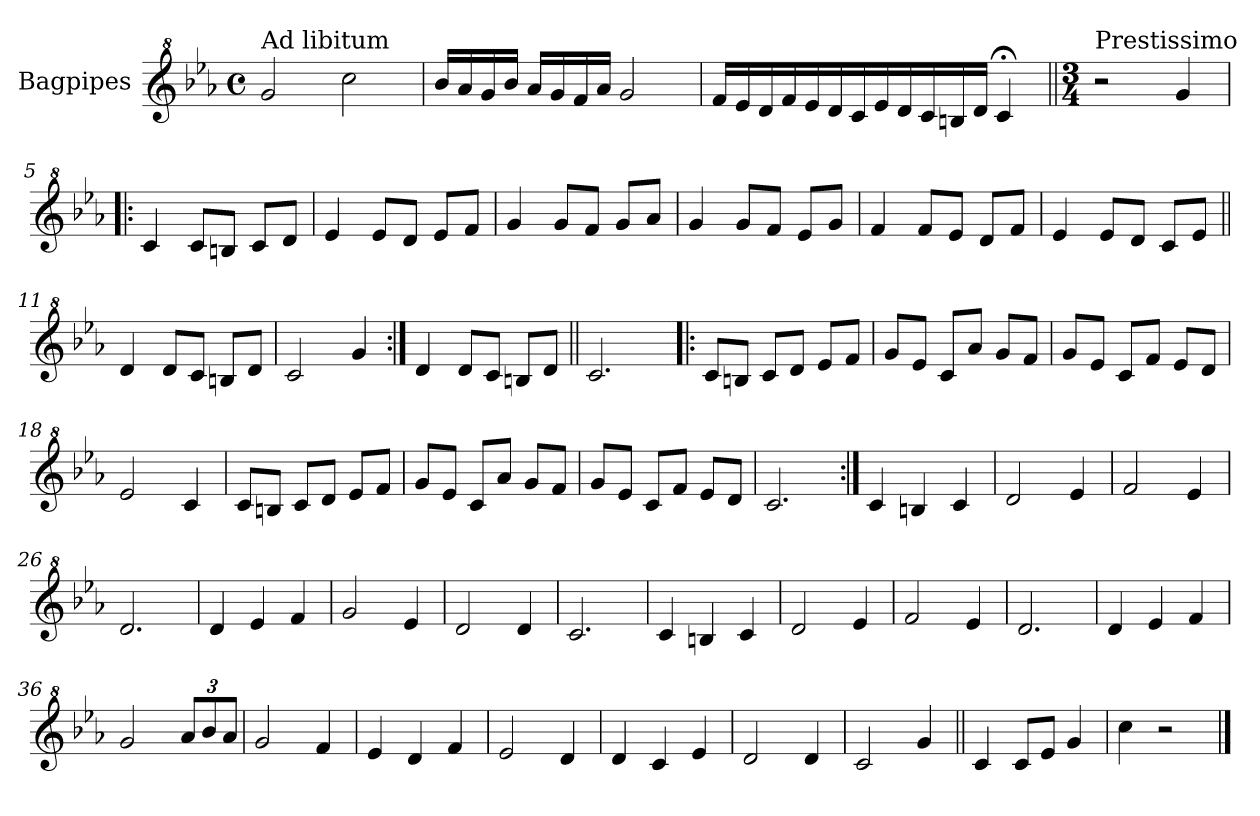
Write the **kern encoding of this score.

**kern
*part1
*staff1
*I"Bagpipes
*I'Bag
*clefG^2
*k[b-e-a-]
*E-:
*M4/4
*met(c)
=1
!LO:TX:a:t=Ad libitum
2gg/
2ccc\
=2
16bb-/LL
16aa-/
16gg/
16bb-/JJ
16aa-/LL
16gg/
16ff/
16aa-/JJ
2gg/
=3
16ff/LL
16ee-/
16dd/
16ff/
16ee-/
16dd/
16cc/
16ee-/
16dd/
16cc/
16bn/
16dd/JJ
4cc;</
=4||
*M3/4
!LO:TX:a:t=Prestissimo
2r
4gg/
=5!|:
4cc/
8cc/L
8bn/J
8cc/L
8dd/J
=6
4ee-/
8ee-/L
8dd/J
8ee-/L
8ff/J
!!LO:LB:g=z
=7
4gg/
8gg/L
8ff/J
8gg/L
8aa-/J
=8
4gg/
8gg/L
8ff/J
8ee-/L
8gg/J
=9
4ff/
8ff/L
8ee-/J
8dd/L
8ff/J
=10
4ee-/
8ee-/L
8dd/J
8cc/L
8ee-/J
=11||
4dd/
8dd/L
8cc/J
8bn/L
8dd/J
=12
2cc/
4gg/
=13:|!
4dd/
8dd/L
8cc/J
8bn/L
8dd/J
=14||
2.cc/
!!LO:LB:g=z
=15!|:
8cc/L
8bn/J
8cc/L
8dd/J
8ee-/L
8ff/J
=16
8gg/L
8ee-/J
8cc/L
8aa-/J
8gg/L
8ff/J
=17
8gg/L
8ee-/J
8cc/L
8ff/J
8ee-/L
8dd/J
=18
2ee-/
4cc/
=19
8cc/L
8bn/J
8cc/L
8dd/J
8ee-/L
8ff/J
=20
8gg/L
8ee-/J
8cc/L
8aa-/J
8gg/L
8ff/J
=21
8gg/L
8ee-/J
8cc/L
8ff/J
8ee-/L
8dd/J
=22
2.cc/
!!LO:LB:g=z
=23:|!
4cc/
4bn/
4cc/
=24
2dd/
4ee-/
=25
2ff/
4ee-/
=26
2.dd/
=27
4dd/
4ee-/
4ff/
=28
2gg/
4ee-/
=29
2dd/
4dd/
=30
2.cc/
=31
4cc/
4bn/
4cc/
=32
2dd/
4ee-/
=33
2ff/
4ee-/
=34
2.dd/
=35
4dd/
4ee-/
4ff/
=36
2gg/
*Xbrackettup
12aa-/L
12bb-/
12aa-/J
=37
2gg/
4ff/
!!LO:LB:g=z
=38
4ee-/
4dd/
4ff/
=39
2ee-/
4dd/
=40
4dd/
4cc/
4ee-/
=41
2dd/
4dd/
=42
2cc/
4gg/
=43||
4cc/
8cc/L
8ee-/J
4gg/
=44
4ccc\
2r
==
*-
